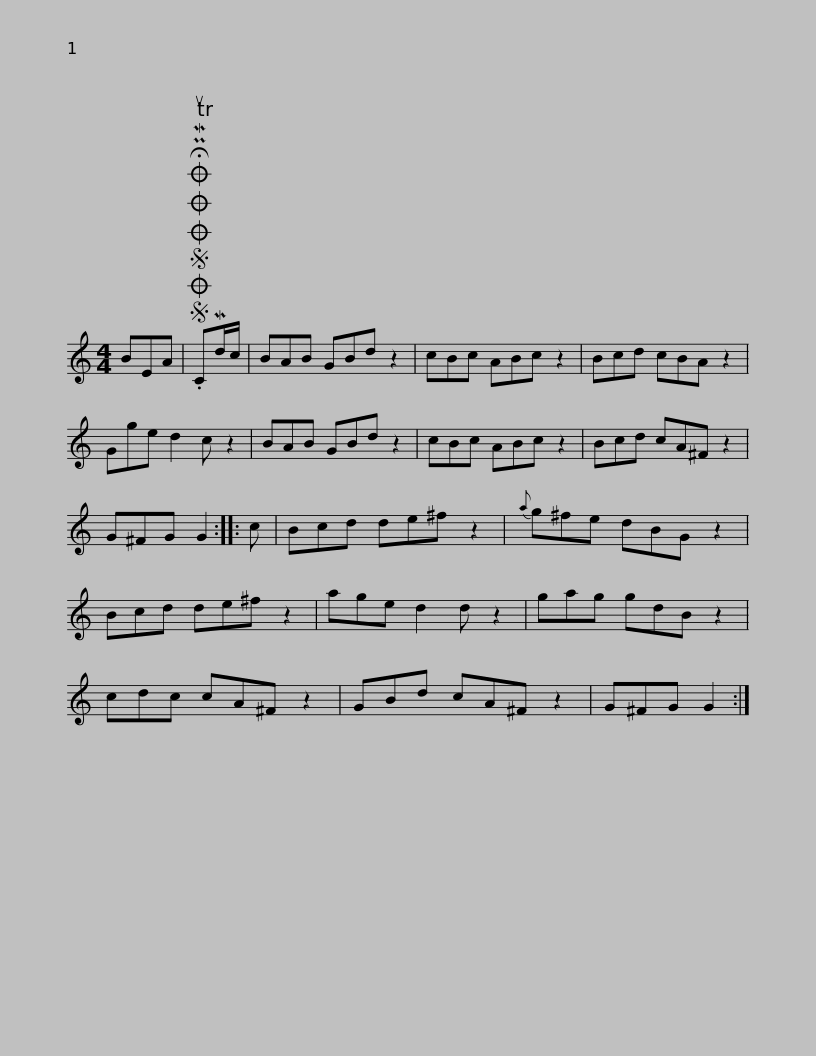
X:1
L:1/8
M:4/4
I:linebreak $
K:C
V:1 treble
V:1
 BEA |SOSOOO .!fermata!PMTuCMd/c/ | BAB GBd z2 | cBc ABc z2 | Bcd cBA z2 | %5
 Gge d2 c z2 | BAB GBd z2 |$ cBc ABc z2 | Bcd cA^F z2 | G^FG G2 :: %10
 c | Bcd de^f z2 |{a} g^fe dBG z2 | Bcd de^f z2 |$ age d2 d z2 | %15
 gag gdB z2 | cdc cA^F z2 | GBd cA^F z2 | G^FG G2 :| %19
